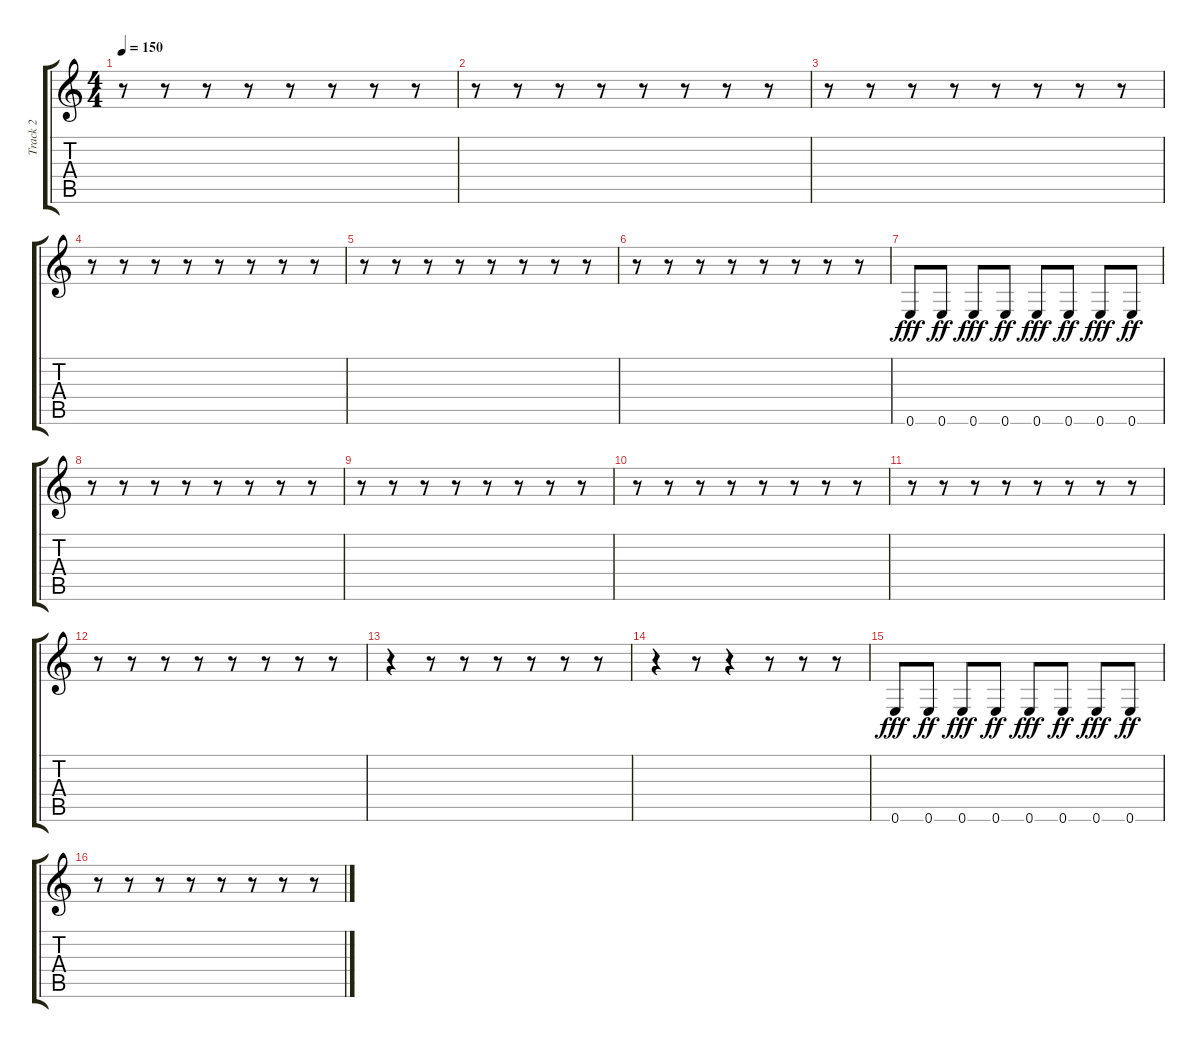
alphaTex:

\track ("Track 2" "Track 2") {instrument acousticbass}
\staff {score tabs}
\tuning (E4 B3 G3 D3 A2 E2) {hide}
\ts (4 4)
\tempo 150
\clef g2
\ks c
r.8{dy ff} r.8 r.8 r.8 r.8 r.8 r.8 r.8 |
r.8 r.8 r.8 r.8 r.8 r.8 r.8 r.8 |
r.8 r.8 r.8 r.8 r.8 r.8 r.8 r.8 |
r.8 r.8 r.8 r.8 r.8 r.8 r.8 r.8 |
r.8 r.8 r.8 r.8 r.8 r.8 r.8 r.8 |
r.8 r.8 r.8 r.8 r.8 r.8 r.8 r.8 |
0.6.8{dy fff} 0.6.8{dy ff} 0.6.8{dy fff} 0.6.8{dy ff} 0.6.8{dy fff} 0.6.8{dy ff} 0.6.8{dy fff} 0.6.8{dy ff} |
r.8 r.8 r.8 r.8 r.8 r.8 r.8 r.8 |
r.8 r.8 r.8 r.8 r.8 r.8 r.8 r.8 |
r.8 r.8 r.8 r.8 r.8 r.8 r.8 r.8 |
r.8 r.8 r.8 r.8 r.8 r.8 r.8 r.8 |
r.8 r.8 r.8 r.8 r.8 r.8 r.8 r.8 |
r.4 r.8 r.8 r.8 r.8 r.8 r.8 |
r.4 r.8 r.4 r.8 r.8 r.8 |
0.6.8{dy fff} 0.6.8{dy ff} 0.6.8{dy fff} 0.6.8{dy ff} 0.6.8{dy fff} 0.6.8{dy ff} 0.6.8{dy fff} 0.6.8{dy ff} |
r.8 r.8 r.8 r.8 r.8 r.8 r.8 r.8
